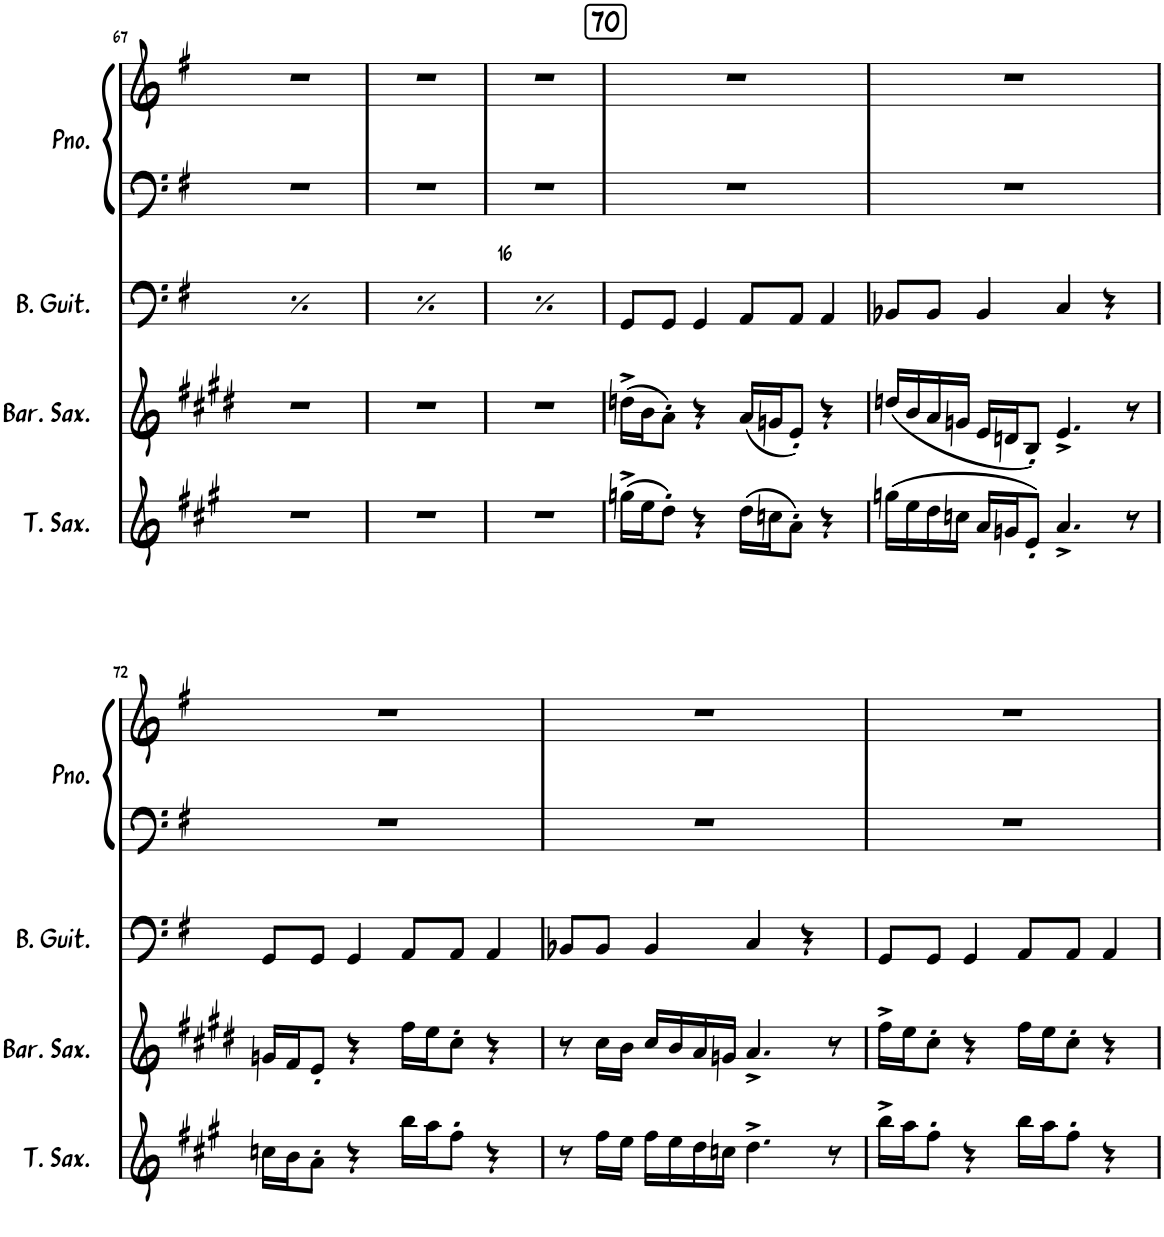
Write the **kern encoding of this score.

**kern	**kern	**kern	**kern	**kern
*part4	*part3	*part2	*part1	*part1
*staff5	*staff4	*staff3	*staff2	*staff1
*I"Tenor Saxophone	*I"Baritone Saxophone	*I"Bass Guitar	*I"Piano	*
*I'T. Sax.	*I'Bar. Sax.	*I'B. Guit.	*I'Pno.	*
*clefG2	*clefG2	*clefF4	*clefF4	*clefG2
*Trd8c14	*Trd12c21	*Trd7c12	*	*
*k[f#c#g#]	*k[f#c#g#d#]	*k[f#]	*k[f#]	*k[f#]
*M4/4	*M4/4	*M4/4	*M4/4	*M4/4
=66	=66	=66	=66	=66
1r	1r	16GG/LL	1r	1r
.	.	16GG/	.	.
.	.	16GG/	.	.
.	.	16GG/JJ	.	.
.	.	8GG/L	.	.
.	.	8GG/J	.	.
.	.	4GG/	.	.
.	.	16C/LL	.	.
.	.	[16BB-X/J	.	.
.	.	8BB-/J]	.	.
!!LO:PB:g=z
=67	=67	=67	=67	=67
1r	1r	16GG/LL	1r	1r
.	.	16GG/	.	.
.	.	16GG/	.	.
.	.	16GG/JJ	.	.
.	.	8GG/L	.	.
.	.	8GG/J	.	.
.	.	4GG/	.	.
.	.	16C/LL	.	.
.	.	[16BB-X/J	.	.
.	.	8BB-/J]	.	.
=68	=68	=68	=68	=68
1r	1r	16GG/LL	1r	1r
.	.	16GG/	.	.
.	.	16GG/	.	.
.	.	16GG/JJ	.	.
.	.	8GG/L	.	.
.	.	8GG/J	.	.
.	.	4GG/	.	.
.	.	16C/LL	.	.
.	.	[16BB-X/J	.	.
.	.	8BB-/J]	.	.
=69	=69	=69	=69	=69
1r	1r	16GG/LL	1r	1r
.	.	16GG/	.	.
.	.	16GG/	.	.
.	.	16GG/JJ	.	.
.	.	8GG/L	.	.
.	.	8GG/J	.	.
.	.	4GG/	.	.
.	.	16C/LL	.	.
.	.	[16BB-X/J	.	.
.	.	8BB-/J]	.	.
!!LO:REH:place=s1:a:B:cj:fs=14:t=70
=70	=70	=70	=70	=70
(16ggn^\LL	(16ddn^\LL	8GG/L	1r	1r
16ee\J	16b\J	.	.	.
8dd'\J)	8a'\J)	8GG/J	.	.
4r	4r	4GG/	.	.
(16dd\LL	(16a/LL	8AA/L	.	.
16ccn\J	16gn/J	.	.	.
8a'\J)	8e'/J)	8AA/J	.	.
4r	4r	4AA/	.	.
=71	=71	=71	=71	=71
(16ggn\LL	(16ddn/LL	8BB-X/L	1r	1r
16ee\	16b/	.	.	.
16dd\	16a/	8BB-/J	.	.
16ccn\JJ	16gn/JJ	.	.	.
16a/LL	16e/LL	4BB-/	.	.
16gn/J	16dn/J	.	.	.
8e'/J)	8B'/J)	.	.	.
4.a^/	4.e^/	4C/	.	.
.	.	4r	.	.
8r	8r	.	.	.
!!LO:LB:g=z
=72	=72	=72	=72	=72
16ccn\LL	16gn/LL	8GG/L	1r	1r
16b\J	16f#/J	.	.	.
8a'\J	8e'/J	8GG/J	.	.
4r	4r	4GG/	.	.
16bb\LL	16ff#\LL	8AA/L	.	.
16aa\J	16ee\J	.	.	.
8ff#'\J	8cc#'\J	8AA/J	.	.
4r	4r	4AA/	.	.
=73	=73	=73	=73	=73
8r	8r	8BB-X/L	1r	1r
16ff#\LL	16cc#\LL	8BB-/J	.	.
16ee\JJ	16b\JJ	.	.	.
16ff#\LL	16cc#/LL	4BB-/	.	.
16ee\	16b/	.	.	.
16dd\	16a/	.	.	.
16ccn\JJ	16gn/JJ	.	.	.
4.dd^\	4.a^/	4C/	.	.
.	.	4r	.	.
8r	8r	.	.	.
=	=	=	=	=
*-	*-	*-	*-	*-
